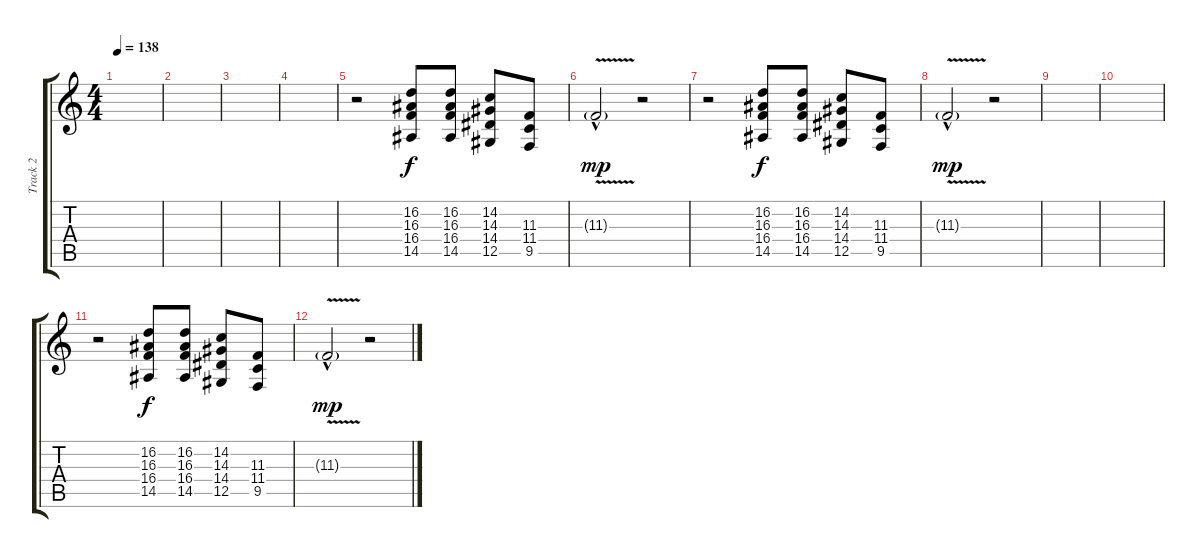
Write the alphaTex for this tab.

\track ("Track 2" "Track 2") {instrument synthvoice}
\staff {score tabs}
\tuning (Eb4 Bb3 Gb3 Db3 Ab2 Eb2) {hide}
\ts (4 4)
\tempo 138
\clef g2
\ks c
|
|
|
|
r.2 (16.2 16.3 16.4 14.5).8{dy f} (16.2 16.3 16.4 14.5).8 (14.2 14.3 14.4 12.5).8 (11.3 11.4 9.5).8 |
11.3{v g hac}.2{dy mp} r.2 |
r.2 (16.2 16.3 16.4 14.5).8{dy f} (16.2 16.3 16.4 14.5).8 (14.2 14.3 14.4 12.5).8 (11.3 11.4 9.5).8 |
11.3{v g hac}.2{dy mp} r.2 |
|
|
r.2 (16.2 16.3 16.4 14.5).8{dy f} (16.2 16.3 16.4 14.5).8 (14.2 14.3 14.4 12.5).8 (11.3 11.4 9.5).8 |
11.3{v g hac}.2{dy mp} r.2
